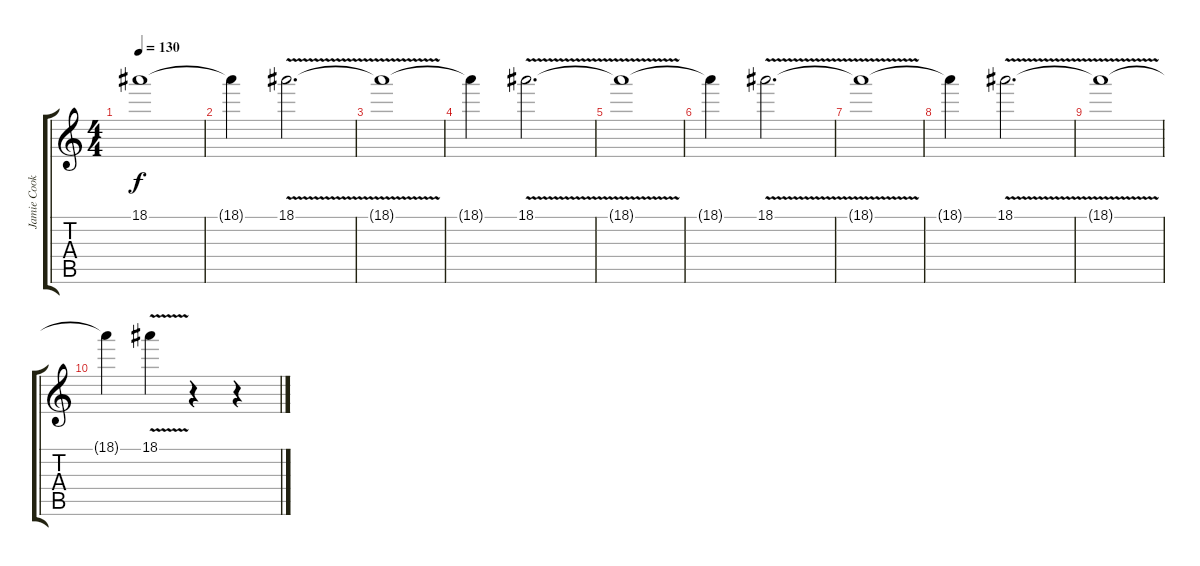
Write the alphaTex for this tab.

\track ("Jamie Cook (Lead Guitar)" "Jamie Cook") {instrument electricguitarclean}
\staff {score tabs}
\tuning (E4 B3 G3 D3 A2 E2) {hide}
\ts (4 4)
\tempo 130
\clef g2
\ks c
18.1{t}.1{dy f} |
18.1{t}.4 18.1{v}.2{d} |
18.1{t}.1 |
18.1{t}.4 18.1{v}.2{d} |
18.1{t}.1 |
18.1{t}.4 18.1{v}.2{d} |
18.1{t}.1 |
18.1{t}.4 18.1{v}.2{d} |
18.1{t}.1 |
18.1{t}.4 18.1{v}.4 r.4 r.4
